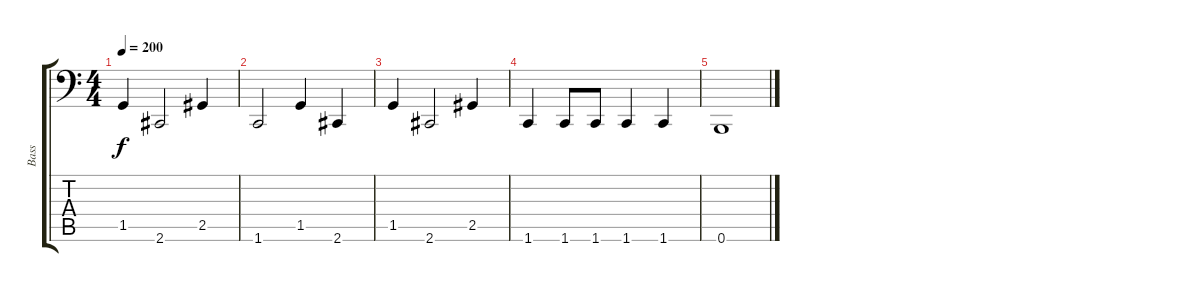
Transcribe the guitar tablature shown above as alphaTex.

\track ("Bass" "Bass") {instrument electricbassfinger}
\staff {score tabs}
\tuning (Db3 Ab2 E2 B1 Gb1 B0) {hide}
\ts (4 4)
\tempo 200
\clef f4
\ks c
1.5.4{dy f} 2.6.2 2.5.4 |
1.6.2 1.5.4 2.6.4 |
1.5.4 2.6.2 2.5.4 |
1.6.4 1.6.8 1.6.8 1.6.4 1.6.4 |
0.6.1
